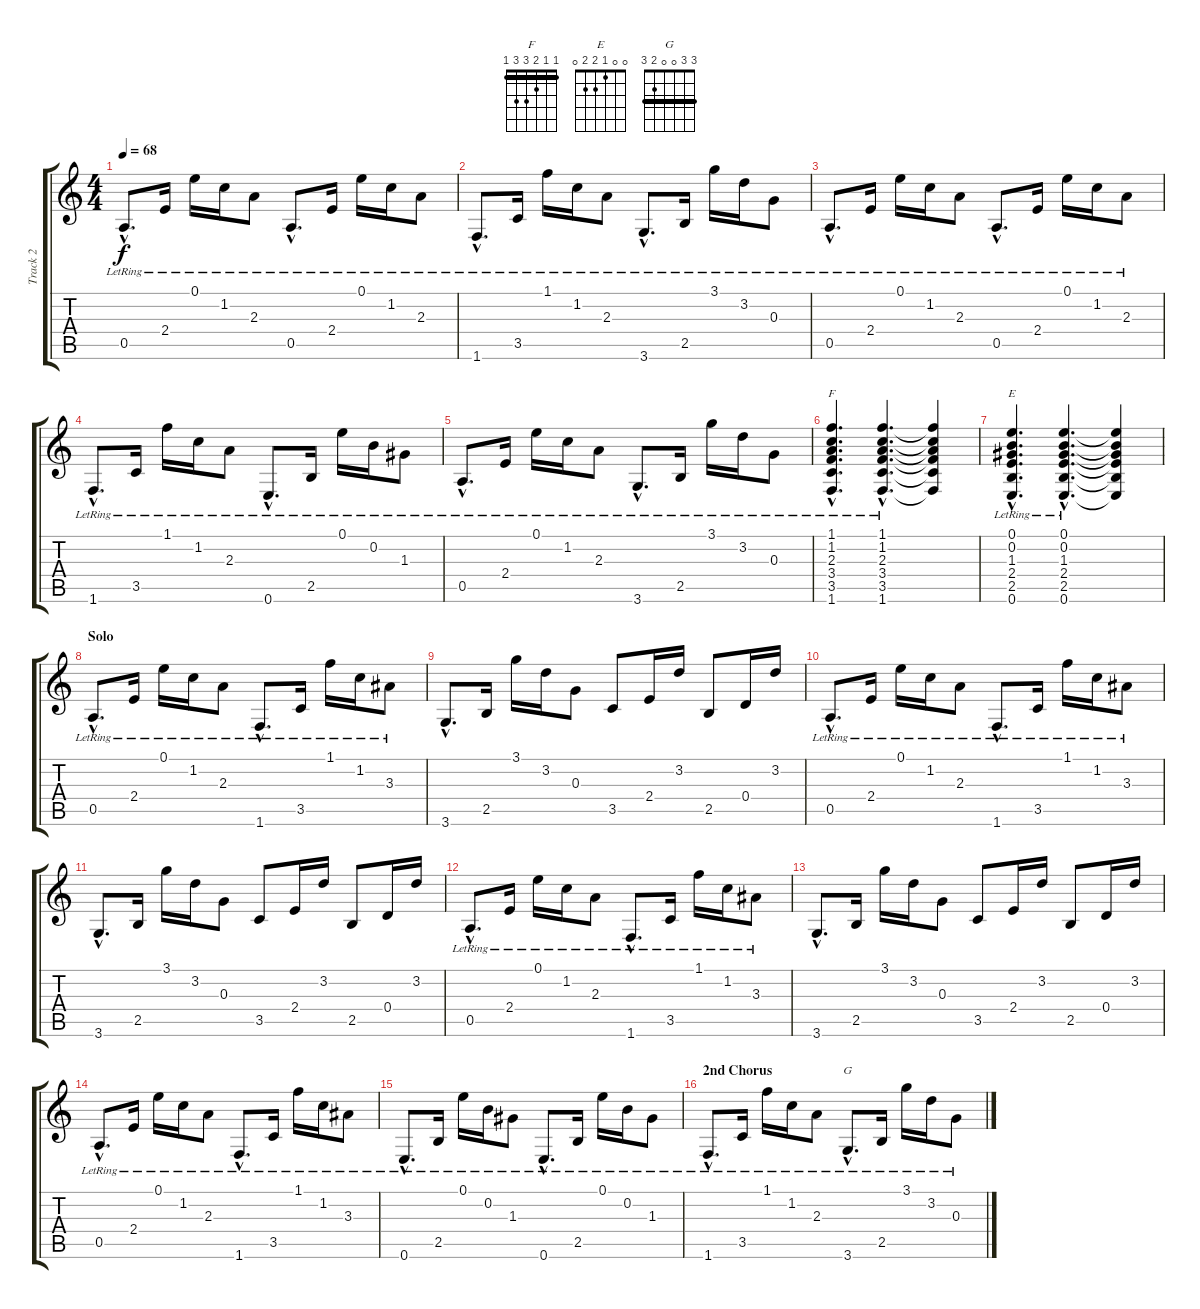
\track ("Track 2" "Track 2") {instrument acousticguitarsteel}
\staff {score tabs}
\tuning (E4 B3 G3 D3 A2 E2) {hide}
\chord ("F" 1 1 2 3 3 1) {barre 1}
\chord ("E" 0 0 1 2 2 0)
\chord ("G" 3 3 0 0 2 3) {barre 3}
\ts (4 4)
\tempo 68
\clef g2
\ks c
0.5{hac lr}.8{d dy f} 2.4{lr}.16 0.1{lr}.16 1.2{lr}.16 2.3{lr}.8 0.5{hac lr}.8{d} 2.4{lr}.16 0.1{lr}.16 1.2{lr}.16 2.3{lr}.8 |
1.6{hac lr}.8{d} 3.5{lr}.16 1.1{lr}.16 1.2{lr}.16 2.3{lr}.8 3.6{hac lr}.8{d} 2.5{lr}.16 3.1{lr}.16 3.2{lr}.16 0.3{lr}.8 |
0.5{hac lr}.8{d} 2.4{lr}.16 0.1{lr}.16 1.2{lr}.16 2.3{lr}.8 0.5{hac lr}.8{d} 2.4{lr}.16 0.1{lr}.16 1.2{lr}.16 2.3{lr}.8 |
1.6{hac lr}.8{d} 3.5{lr}.16 1.1{lr}.16 1.2{lr}.16 2.3{lr}.8 0.6{hac lr}.8{d} 2.5{lr}.16 0.1{lr}.16 0.2{lr}.16 1.3{lr}.8 |
0.5{hac lr}.8{d} 2.4{lr}.16 0.1{lr}.16 1.2{lr}.16 2.3{lr}.8 3.6{hac lr}.8{d} 2.5{lr}.16 3.1{lr}.16 3.2{lr}.16 0.3{lr}.8 |
(1.1{hac lr} 1.2{hac lr} 2.3{hac lr} 3.4{hac lr} 3.5{hac lr} 1.6{hac lr}).4{d ch "F"} (1.1{hac lr} 1.2{hac lr} 2.3{hac lr} 3.4{hac lr} 3.5{hac lr} 1.6{hac lr}).4{d} (1.1{t} 1.2{t} 2.3{t} 3.4{t} 3.5{t} 1.6{t}).4 |
(0.1{hac lr} 0.2{hac lr} 1.3{hac lr} 2.4{hac lr} 2.5{hac lr} 0.6{hac lr}).4{d ch "E"} (0.1{hac lr} 0.2{hac lr} 1.3{hac lr} 2.4{hac lr} 2.5{hac lr} 0.6{hac lr}).4{d} (0.1{t} 0.2{t} 1.3{t} 2.4{t} 2.5{t} 0.6{t}).4 |
\section ("" "Solo")
0.5{hac lr}.8{d volume 8} 2.4{lr}.16 0.1{lr}.16 1.2{lr}.16 2.3{lr}.8 1.6{hac lr}.8{d} 3.5{lr}.16 1.1{lr}.16 1.2{lr}.16 3.3{lr}.8 |
3.6{hac}.8{d volume 8} 2.5.16 3.1.16 3.2.16 0.3.8 3.5.8 2.4.16 3.2.16 2.5.8 0.4.16 3.2.16 |
0.5{hac lr}.8{d volume 8} 2.4{lr}.16 0.1{lr}.16 1.2{lr}.16 2.3{lr}.8 1.6{hac lr}.8{d} 3.5{lr}.16 1.1{lr}.16 1.2{lr}.16 3.3{lr}.8 |
3.6{hac}.8{d volume 8} 2.5.16 3.1.16 3.2.16 0.3.8 3.5.8 2.4.16 3.2.16 2.5.8 0.4.16 3.2.16 |
0.5{hac lr}.8{d volume 8} 2.4{lr}.16 0.1{lr}.16 1.2{lr}.16 2.3{lr}.8 1.6{hac lr}.8{d} 3.5{lr}.16 1.1{lr}.16 1.2{lr}.16 3.3{lr}.8 |
3.6{hac}.8{d volume 8} 2.5.16 3.1.16 3.2.16 0.3.8 3.5.8 2.4.16 3.2.16 2.5.8 0.4.16 3.2.16 |
0.5{hac lr}.8{d volume 8} 2.4{lr}.16 0.1{lr}.16 1.2{lr}.16 2.3{lr}.8 1.6{hac lr}.8{d} 3.5{lr}.16 1.1{lr}.16 1.2{lr}.16 3.3{lr}.8 |
0.6{hac lr}.8{d volume 8} 2.5{lr}.16 0.1{lr}.16 0.2{lr}.16 1.3{lr}.8 0.6{hac lr}.8{d} 2.5{lr}.16 0.1{lr}.16 0.2{lr}.16 1.3{lr}.8 |
\section ("" "2nd Chorus")
1.6{hac lr}.8{d volume 12} 3.5{lr}.16 1.1{lr}.16 1.2{lr}.16 2.3{lr}.8 3.6{hac lr}.8{d ch "G"} 2.5{lr}.16 3.1{lr}.16 3.2{lr}.16 0.3{lr}.8
